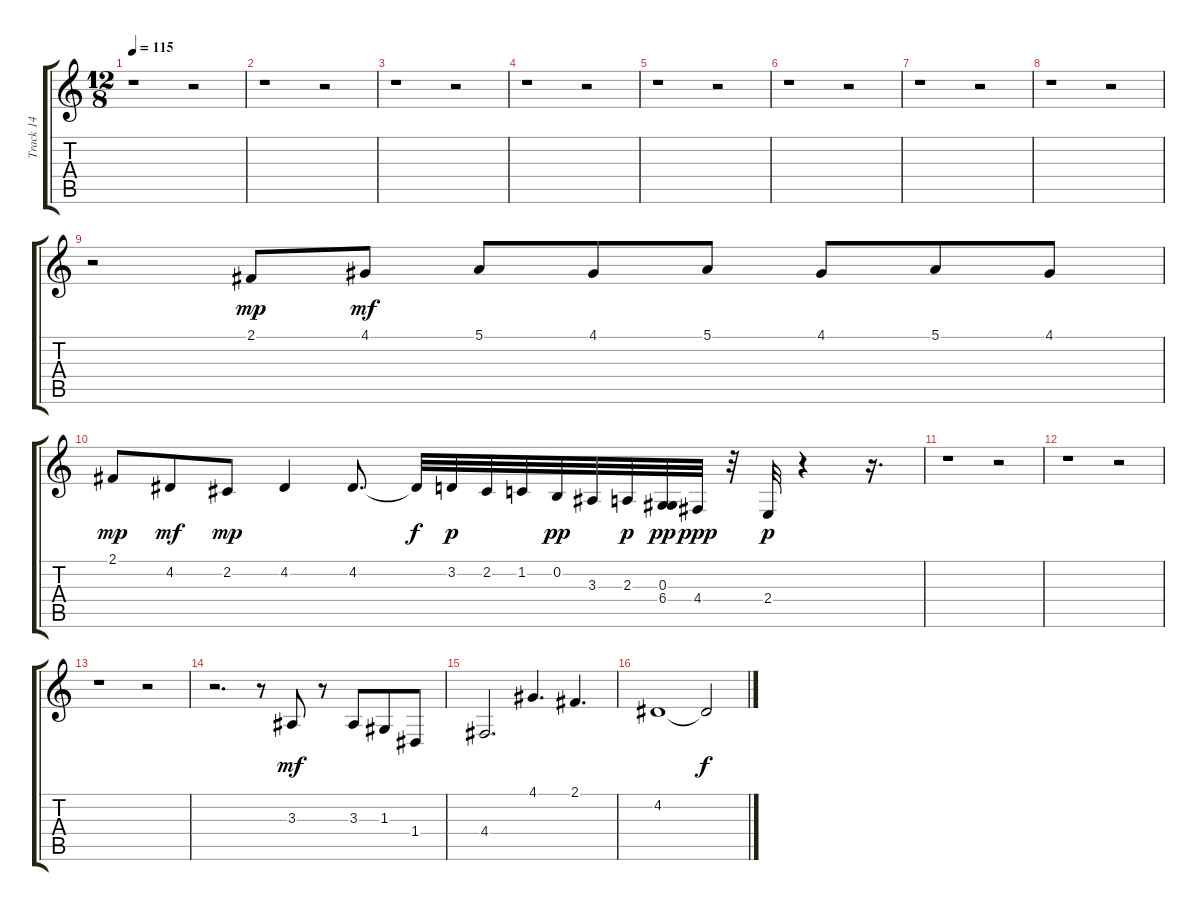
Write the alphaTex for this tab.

\track ("Track 14" "Track 14") {instrument altosax}
\staff {score tabs}
\tuning (E4 B3 G3 D3 A2 E2) {hide}
\ts (12 8)
\tempo 115
\clef g2
\ks c
r.1{dy mp} r.2 |
r.1 r.2 |
r.1 r.2 |
r.1 r.2 |
r.1 r.2 |
r.1 r.2 |
r.1 r.2 |
r.1 r.2 |
r.2 2.1.8 4.1.8{dy mf} 5.1.8 4.1.8 5.1.8 4.1.8 5.1.8 4.1.8 |
2.1.8{dy mp} 4.2.8{dy mf} 2.2.8{dy mp} 4.2.4 4.2.8{d} 4.2{t}.32{dy f} 3.2.32{dy p} 2.2.32 1.2.32 0.2.32{dy pp} 3.3.32 2.3.32{dy p} (0.3 6.4).32{dy pp} 4.4.32{dy ppp} r.32 2.4.32{dy p} r.4 r.16{d} |
r.1 r.2 |
r.1 r.2 |
r.1 r.2 |
r.2{d} r.8 3.3.8{dy mf} r.8 3.3.8 1.3.8 1.4.8 |
4.4.2{d} 4.1.4{d} 2.1.4{d} |
4.2.1 4.2{t}.2{dy f}
